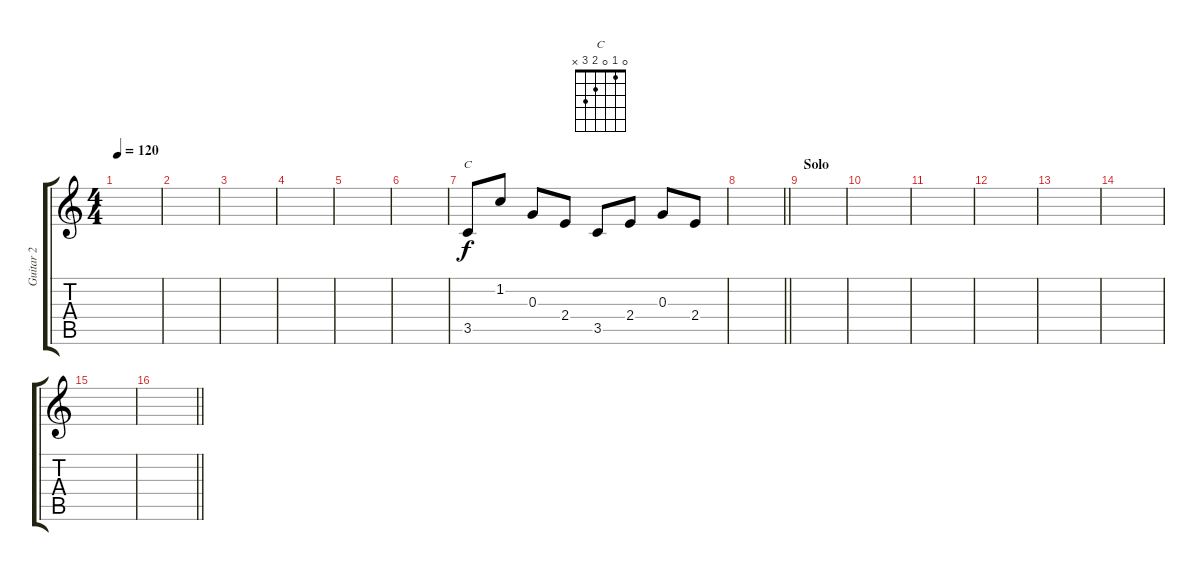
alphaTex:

\track ("Guitar 2" "Guitar 2") {instrument overdrivenguitar}
\staff {score tabs}
\tuning (E4 B3 G3 D3 A2 E2) {hide}
\chord ("C" 0 1 0 2 3 x)
\ts (4 4)
\tempo 120
\clef g2
\ks c
|
|
|
|
|
|
3.5.8{ch "C"} 1.2.8 0.3.8 2.4.8 3.5.8 2.4.8 0.3.8 2.4.8 |
\barLineRight lightlight
|
\section ("" "Solo")
|
|
|
|
|
|
|
\barLineRight lightlight
